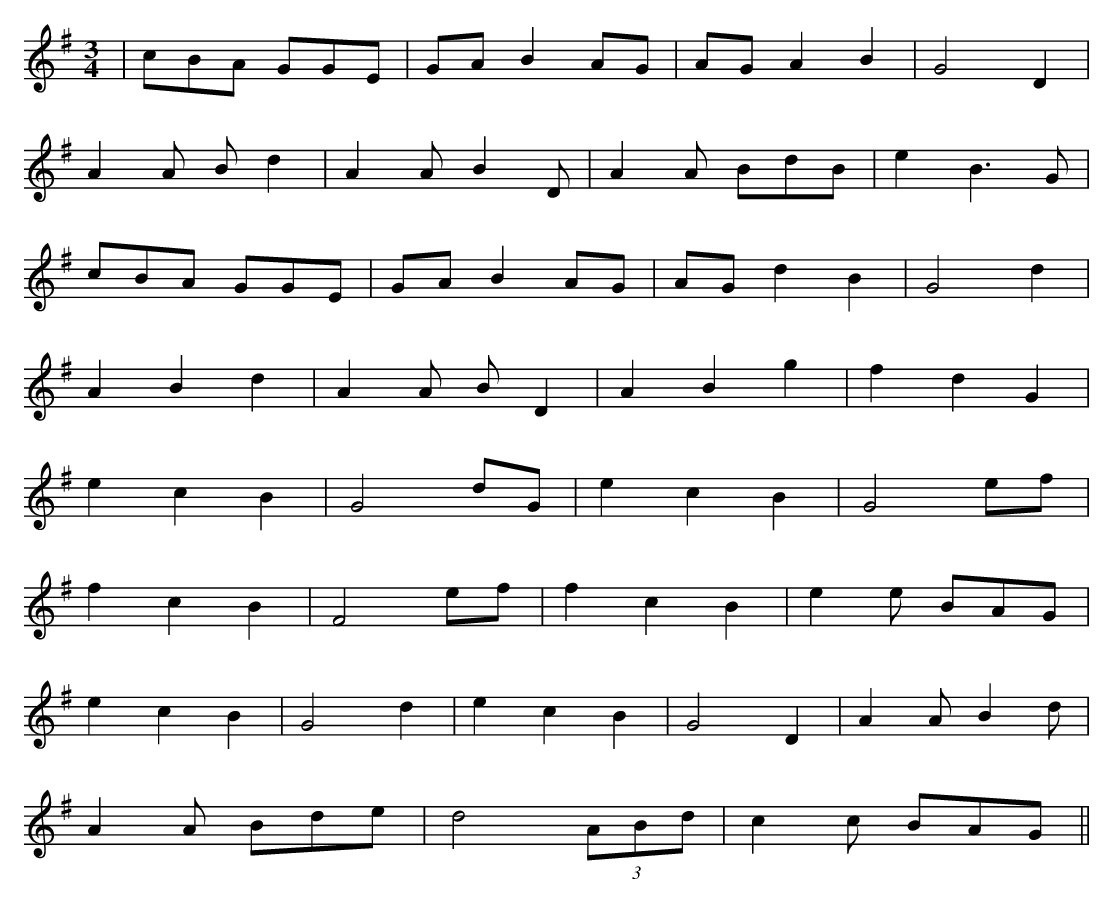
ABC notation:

X:1
M:3/4
K:G
|cBA GGE|GA B2 AG|AG A2 B2|G4 D2|
A2A Bd2|A2A B2D|A2A BdB|e2 B3G|
cBA GGE|GA B2 AG|AG d2 B2|G4 d2|
A2 B2 d2|A2A BD2|A2 B2 g2|f2 d2 G2|
e2 c2 B2|G4 dG|e2 c2 B2|G4 ef|
f2 c2 B2|F4 ef|f2 c2 B2|e2e BAG|
e2 c2 B2|G4 d2|e2 c2 B2|G4 D2|A2A B2d|
A2A Bde|d4 (3ABd|c2c BAG||
